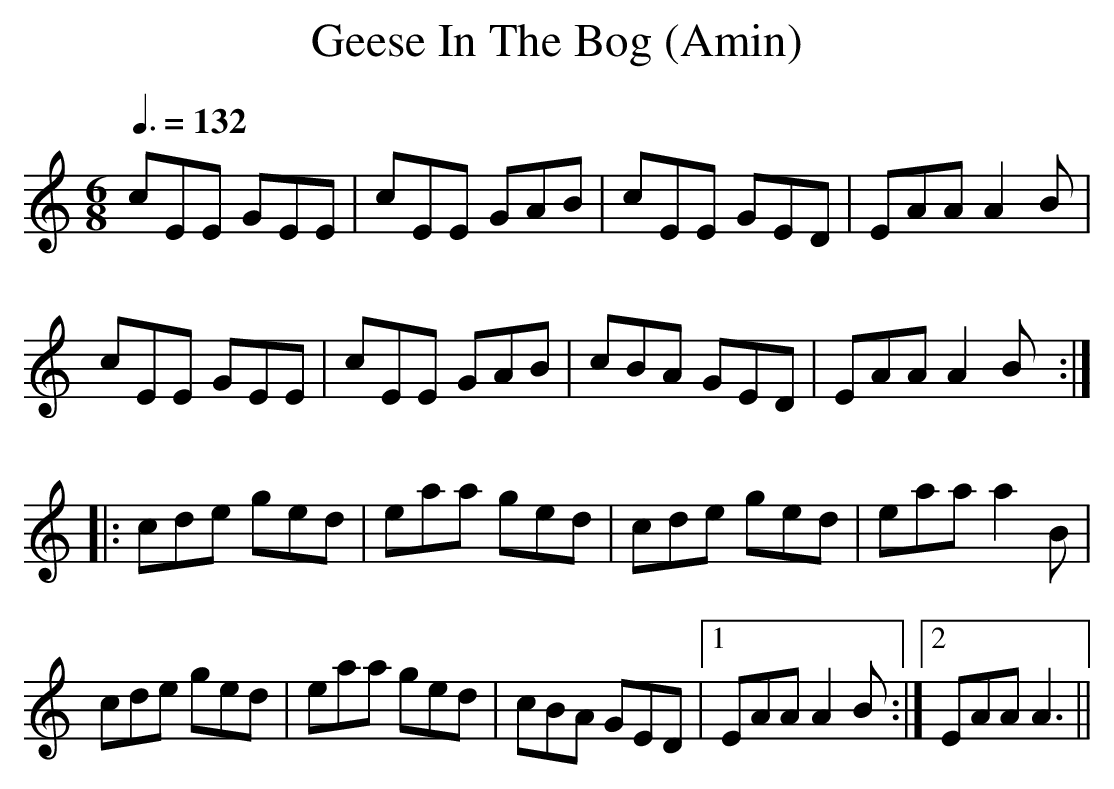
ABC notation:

X:1
T:Geese In The Bog (Amin)
Q:3/8=132
M:6/8
L:1/8
K:Amin
cEE GEE|cEE GAB|cEE GED|EAA A2B|
cEE GEE|cEE GAB|cBA GED|EAA A2B:|
|:cde ged|eaa ged|cde ged|eaa a2B|
cde ged|eaa ged|cBA GED|1EAA A2B:|2EAA A3||
